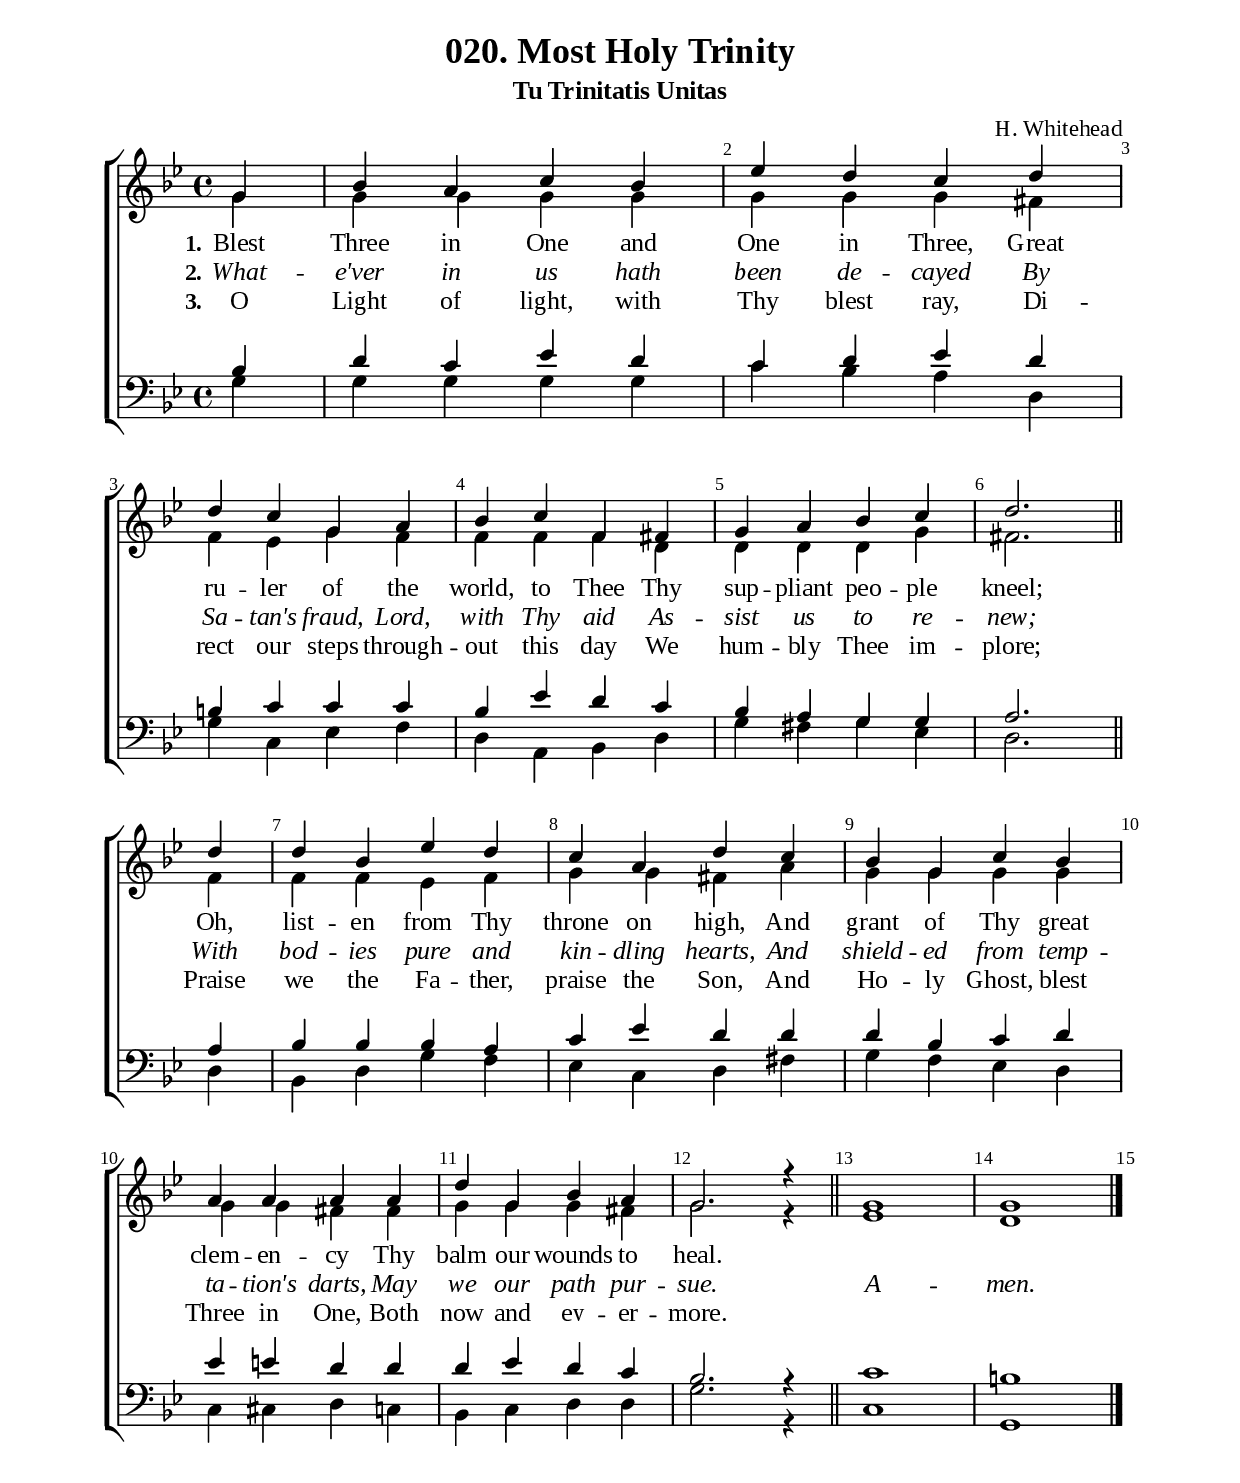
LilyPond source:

%%%%%%%%%%%%%%%%%%%%%%%%%%%%%
% CONTENTS OF THIS DOCUMENT
% 1. Common settings
% 2. Soprano verse music
% 3. Alto verse music
% 4. Tenor verse music
% 5. Basso verse music
% 6. Verse lyrics
% 7. Layout
%%%%%%%%%%%%%%%%%%%%%%%%%%%%%

%%%%%%%%%%%%%%%%%%%%%%%%%%%%%
% 1. Common settings
%%%%%%%%%%%%%%%%%%%%%%%%%%%%%
\version "2.18.2"

\header {
  title = "020. Most Holy Trinity"
  subtitle = "Tu Trinitatis Unitas"
  %poet = ""
  composer = "H. Whitehead"
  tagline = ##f
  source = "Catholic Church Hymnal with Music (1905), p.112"
  %site = ""
}

globalSettings= {
  \key g \minor
  \time 4/4
  %\override Score.BarNumber.break-visibility = ##(#t #t #t)
  \override Score.BarNumber.break-visibility = ##(#t #t #t)
}

verseSettings = {
  \phrasingSlurDashed
}

\paper {
  #(set-paper-size "a4")
  top-margin = 15\mm
  bottom-margin = 15\mm
  left-margin = 20\mm
  right-margin = 20\mm
  indent = #0
  #(define fonts
	 (make-pango-font-tree "Liberation Serif"
	 		       "Liberation Serif"
			       "Liberation Serif"
			       (/ 20 20)))
}

printItalic = \with {
  \override LyricText.font-shape = #'italic
}

%%%%%%%%%%%%%%%%%%%%%%%%%%%%%
% 2. Soprano verse music
%%%%%%%%%%%%%%%%%%%%%%%%%%%%%
musicVerseSoprano = \relative c' { 
  \partial 4 g'4 |
  bes a c bes |
  ees d c d \break \bar "|"
  d c g a |
  bes c f, fis |
  g a bes c |
  d2. \break \bar "||" d4 |
  d bes ees d |
  c a d c |
  bes g c bes \break \bar "|"
  a a a a |
  d g, bes a |
  g2. r4 \bar "||"
  g1 |
  g1 \bar "|."
}

%%%%%%%%%%%%%%%%%%%%%%%%%%%%%
% 3. Alto verse music
%%%%%%%%%%%%%%%%%%%%%%%%%%%%%
musicVerseAlto = \relative c' {
   \partial 4 g'4 |
  g g g g |
  g g g fis |
  f ees g f |
  f f f d |
  d d d g |
  fis2. fis4 |
  f f ees f |
  g g fis a |
  g g g g |
  g g fis fis |
  g g g fis |
  g2. r4 |
  ees1 |
  d1
}

%%%%%%%%%%%%%%%%%%%%%%%%%%%%%
% 4. Tenor verse music
%%%%%%%%%%%%%%%%%%%%%%%%%%%%%
musicVerseTenor = \relative c' {
  \partial 4 bes4 |
  d c ees d |
  c d ees d |
  b c c c |
  bes ees d c |
  bes a g g |
  a2. a4 |
  bes bes bes a |
  c ees d d |
  d bes c d |
  ees e d d |
  d ees d c |
  bes2. r4 |
  c1 |
  b1
}

%%%%%%%%%%%%%%%%%%%%%%%%%%%%%
% 5. Basso verse music
%%%%%%%%%%%%%%%%%%%%%%%%%%%%%
musicVerseBasso = \relative c {
  \partial 4 g'4 |
  g g g g |
  c bes a d, |
  g c, ees f |
  d a bes d |
  g fis g ees |
  d2. d4 |
  bes d g f |
  ees c d fis |
  g f ees d |
  c cis d c |
  bes c d d |
  g2. r4 |
  c,1 |
  g1
}

%%%%%%%%%%%%%%%%%%%%%%%%%%%%%
% 6. Verse lyrics
%%%%%%%%%%%%%%%%%%%%%%%%%%%%%
lyricVerseOne = \lyricmode {
  \set stanza = #"1."
  Blest Three in One and One in Three,
  Great ru -- ler of the world,
  to Thee Thy sup -- pliant peo -- ple kneel;
  Oh, list -- en from Thy throne on high,
  And grant of Thy great clem -- en -- cy
  Thy balm our wounds to heal.
}

lyricVerseTwo = \lyricmode {
  \set stanza = #"2."
  What -- e'ver in us hath been de -- cayed
  By Sa -- tan's fraud, Lord, with Thy aid
  As -- sist us to re -- new;
  With bod -- ies pure and kin -- dling hearts,
  And shield -- ed from temp -- ta -- tion's darts,
  May we our path pur -- sue. A -- men.
}

lyricVerseThree = \lyricmode {
  \set stanza = #"3."
  O Light of light, with Thy blest ray,
  Di -- rect our steps through -- out this day
  We hum -- bly Thee im -- plore;
  Praise we the Fa -- ther, praise the Son,
  And Ho -- ly Ghost, blest Three in One,
  Both now and ev -- er -- more.
}




%%%%%%%%%%%%%%%%%%%%%%%%%%%%%
% 7. Layout
%%%%%%%%%%%%%%%%%%%%%%%%%%%%%
\score {
    \new ChoirStaff <<
      \new Staff <<
        \clef "treble"
        \new Voice = "soprano" {
          \voiceOne \globalSettings \verseSettings \stemUp \slurUp \musicVerseSoprano
        }
        \new Voice = "alto" {
          \voiceTwo \globalSettings \verseSettings \stemDown \slurDown \musicVerseAlto
        }
      >>
      \new Lyrics \lyricsto soprano \lyricVerseOne
      \new Lyrics \printItalic \lyricsto soprano \lyricVerseTwo
      \new Lyrics \lyricsto soprano \lyricVerseThree
      %\new Lyrics \printItalic \lyricsto soprano \lyricVerseFour
      \new Staff <<
        \clef "bass"
        \new Voice = "tenor" {
          \voiceOne \globalSettings \verseSettings \stemUp \slurUp \musicVerseTenor
        }
        \new Voice = "basso" {
          \voiceTwo \globalSettings \verseSettings \stemDown \slurDown \musicVerseBasso
        }
      >>
    >>
}

